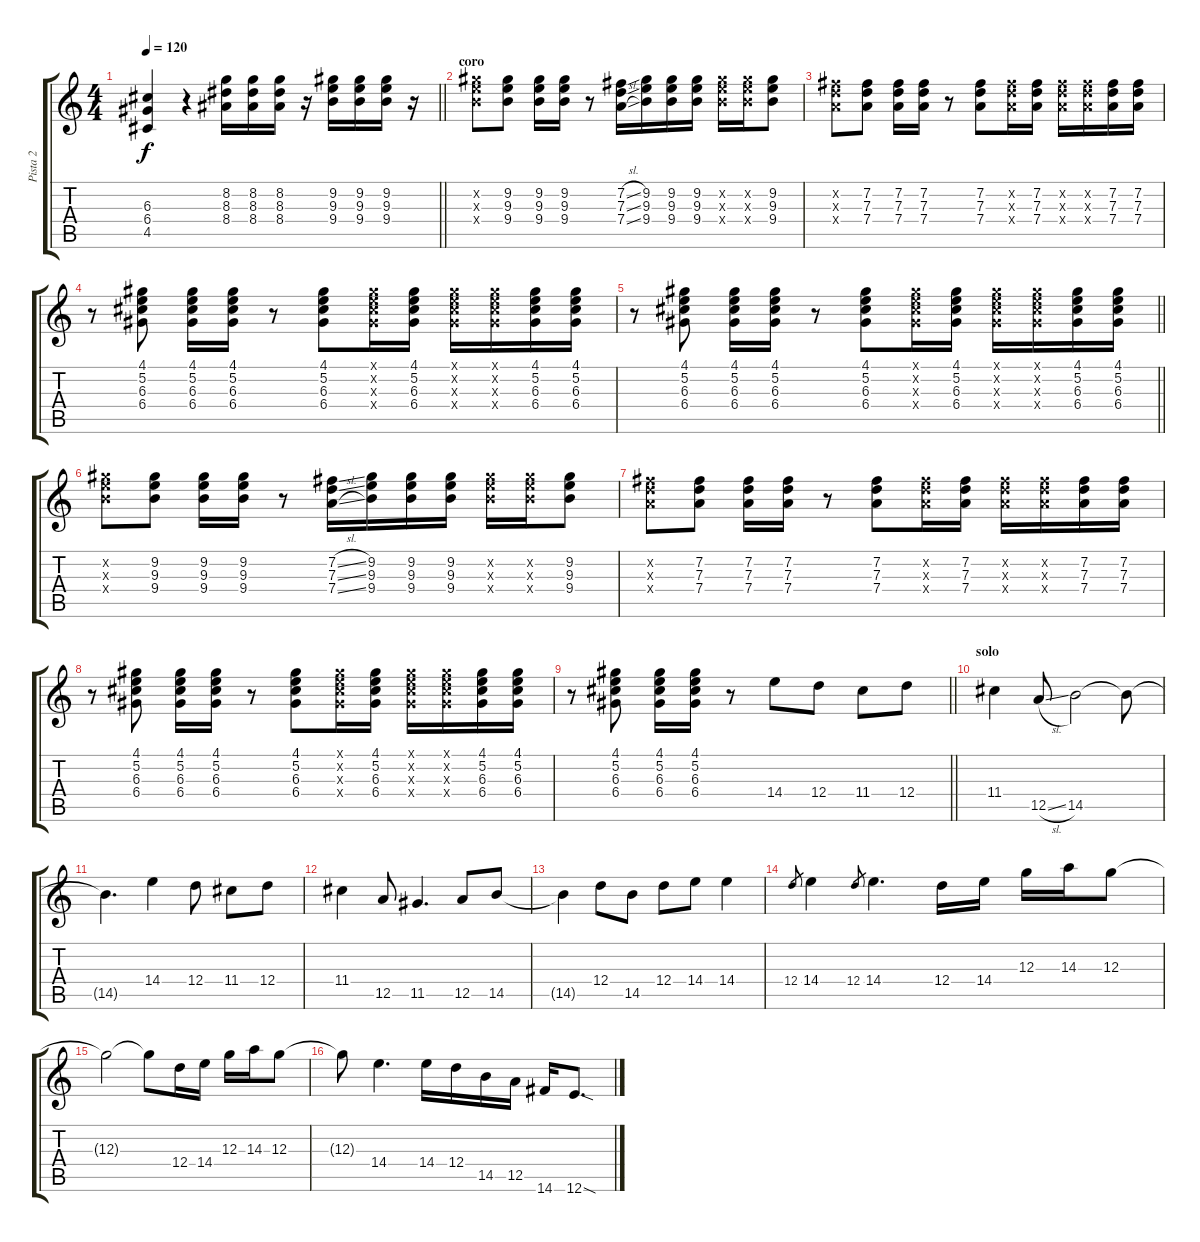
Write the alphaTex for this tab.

\track ("Pista 2" "Pista 2") {instrument distortionguitar}
\staff {score tabs}
\tuning (E4 B3 G3 D3 A2 E2) {hide}
\ts (4 4)
\tempo 120
\clef g2
\barLineRight lightlight
\ks c
(6.3 6.4 4.5).4{dy f} r.4 (8.2 8.3 8.4).16 (8.2 8.3 8.4).16 (8.2 8.3 8.4).16 r.16 (9.2 9.3 9.4).16 (9.2 9.3 9.4).16 (9.2 9.3 9.4).16 r.16 |
\section ("" "coro")
(9.2{x} 9.3{x} 9.4{x}).8 (9.2 9.3 9.4).8 (9.2 9.3 9.4).16 (9.2 9.3 9.4).16 r.8 (7.2{sl} 7.3{sl} 7.4{sl}).16 (9.2 9.3 9.4).16 (9.2 9.3 9.4).16 (9.2 9.3 9.4).16 (9.2{x} 9.3{x} 9.4{x}).16 (9.2{x} 9.3{x} 9.4{x}).16 (9.2 9.3 9.4).8 |
(7.2{x} 7.3{x} 7.4{x}).8 (7.2 7.3 7.4).8 (7.2 7.3 7.4).16 (7.2 7.3 7.4).16 r.8 (7.2 7.3 7.4).8 (7.2{x} 7.3{x} 7.4{x}).16 (7.2 7.3 7.4).16 (7.2{x} 7.3{x} 7.4{x}).16 (7.2{x} 7.3{x} 7.4{x}).16 (7.2 7.3 7.4).16 (7.2 7.3 7.4).16 |
r.8 (4.1 5.2 6.3 6.4).8 (4.1 5.2 6.3 6.4).16 (4.1 5.2 6.3 6.4).16 r.8 (4.1 5.2 6.3 6.4).8 (4.1{x} 5.2{x} 6.3{x} 6.4{x}).16 (4.1 5.2 6.3 6.4).16 (4.1{x} 5.2{x} 6.3{x} 6.4{x}).16 (4.1{x} 5.2{x} 6.3{x} 6.4{x}).16 (4.1 5.2 6.3 6.4).16 (4.1 5.2 6.3 6.4).16 |
\barLineRight lightlight
r.8 (4.1 5.2 6.3 6.4).8 (4.1 5.2 6.3 6.4).16 (4.1 5.2 6.3 6.4).16 r.8 (4.1 5.2 6.3 6.4).8 (4.1{x} 5.2{x} 6.3{x} 6.4{x}).16 (4.1 5.2 6.3 6.4).16 (4.1{x} 5.2{x} 6.3{x} 6.4{x}).16 (4.1{x} 5.2{x} 6.3{x} 6.4{x}).16 (4.1 5.2 6.3 6.4).16 (4.1 5.2 6.3 6.4).16 |
(9.2{x} 9.3{x} 9.4{x}).8 (9.2 9.3 9.4).8 (9.2 9.3 9.4).16 (9.2 9.3 9.4).16 r.8 (7.2{sl} 7.3{sl} 7.4{sl}).16 (9.2 9.3 9.4).16 (9.2 9.3 9.4).16 (9.2 9.3 9.4).16 (9.2{x} 9.3{x} 9.4{x}).16 (9.2{x} 9.3{x} 9.4{x}).16 (9.2 9.3 9.4).8 |
(7.2{x} 7.3{x} 7.4{x}).8 (7.2 7.3 7.4).8 (7.2 7.3 7.4).16 (7.2 7.3 7.4).16 r.8 (7.2 7.3 7.4).8 (7.2{x} 7.3{x} 7.4{x}).16 (7.2 7.3 7.4).16 (7.2{x} 7.3{x} 7.4{x}).16 (7.2{x} 7.3{x} 7.4{x}).16 (7.2 7.3 7.4).16 (7.2 7.3 7.4).16 |
r.8 (4.1 5.2 6.3 6.4).8 (4.1 5.2 6.3 6.4).16 (4.1 5.2 6.3 6.4).16 r.8 (4.1 5.2 6.3 6.4).8 (4.1{x} 5.2{x} 6.3{x} 6.4{x}).16 (4.1 5.2 6.3 6.4).16 (4.1{x} 5.2{x} 6.3{x} 6.4{x}).16 (4.1{x} 5.2{x} 6.3{x} 6.4{x}).16 (4.1 5.2 6.3 6.4).16 (4.1 5.2 6.3 6.4).16 |
\barLineRight lightlight
r.8 (4.1 5.2 6.3 6.4).8 (4.1 5.2 6.3 6.4).16 (4.1 5.2 6.3 6.4).16 r.8 14.4.8{volume 12} 12.4.8 11.4.8 12.4.8 |
\section ("" "solo")
11.4.4 12.5{sl}.8 14.5.2 14.5{t}.8 |
14.5{t}.4{d} 14.4.4 12.4.8 11.4.8 12.4.8 |
11.4.4 12.5.8 11.5.4{d} 12.5.8 14.5.8 |
14.5{t}.4 12.4.8 14.5.8 12.4.8 14.4.8 14.4.4 |
12.4.8{gr} 14.4.4 12.4.8{gr} 14.4.4{d} 12.4.16 14.4.16 12.3.16 14.3.16 12.3.8 |
12.3{t}.2 12.3{t}.8 12.4.16 14.4.16 12.3.16 14.3.16 12.3.8 |
12.3{t}.8 14.4.4{d} 14.4.16 12.4.16 14.5.16 12.5.16 14.6.16 12.6{sod}.8{d}
